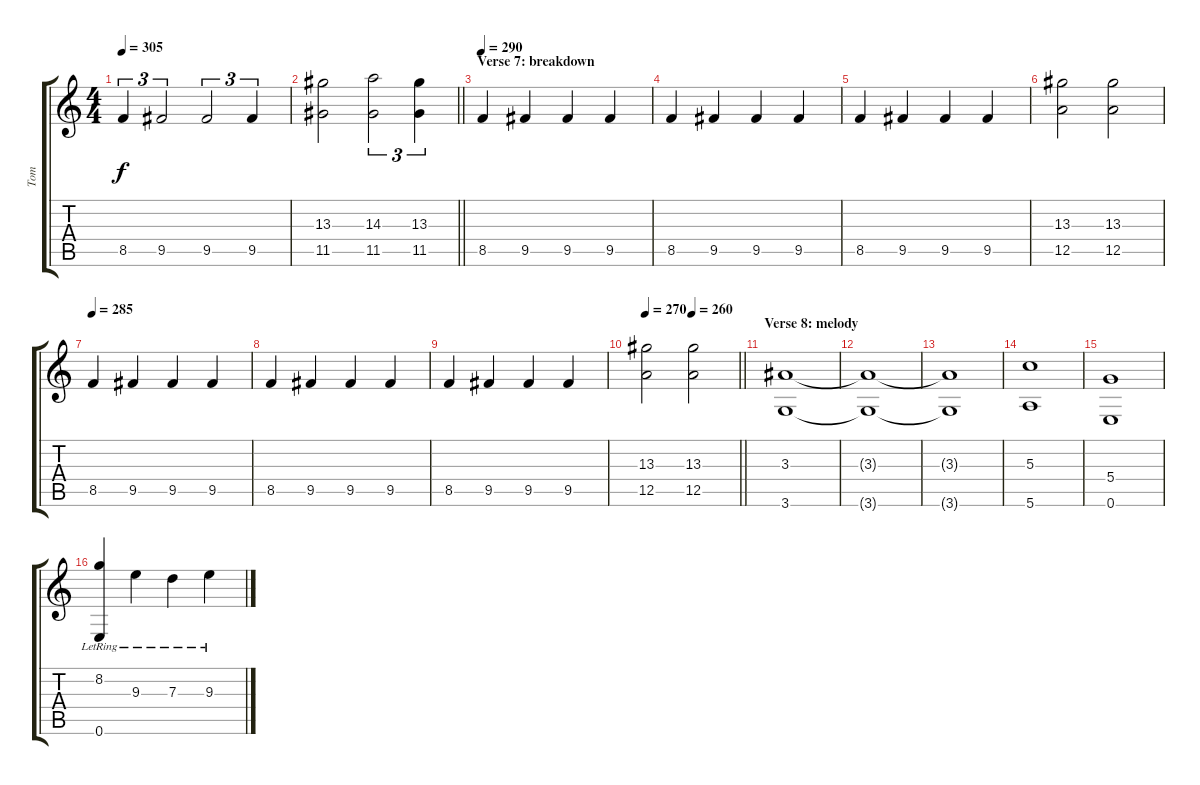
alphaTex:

\track ("Tom" "Tom") {instrument distortionguitar}
\staff {score tabs}
\tuning (E4 B3 G3 D3 A2 E2) {hide}
\ts (4 4)
\tempo 305
\clef g2
\ks c
8.5.4{tu (3 2) dy f} 9.5.2{tu (3 2)} 9.5.2{tu (3 2)} 9.5.4{tu (3 2)} |
\barLineRight lightlight
(13.3 11.5).2 (14.3 11.5).2{tu (3 2)} (13.3 11.5).4{tu (3 2)} |
\section ("" "Verse 7: breakdown")
\tempo 290
8.5.4 9.5.4 9.5.4 9.5.4 |
8.5.4 9.5.4 9.5.4 9.5.4 |
8.5.4 9.5.4 9.5.4 9.5.4 |
(13.3 12.5).2 (13.3 12.5).2 |
\tempo 285
8.5.4 9.5.4 9.5.4 9.5.4 |
8.5.4 9.5.4 9.5.4 9.5.4 |
8.5.4 9.5.4 9.5.4 9.5.4 |
\tempo 270
\tempo (260 0.5)
\barLineRight lightlight
(13.3 12.5).2 (13.3 12.5).2 |
\section ("" "Verse 8: melody")
(3.3 3.6).1 |
(3.3{t} 3.6{t}).1 |
(3.3{t} 3.6{t}).1 |
(5.3 5.6).1 |
(5.4 0.6).1 |
(8.2{lr} 0.6{lr}).4{volume 10 instrument electricguitarjazz} 9.3{lr}.4 7.3{lr}.4 9.3{lr}.4
